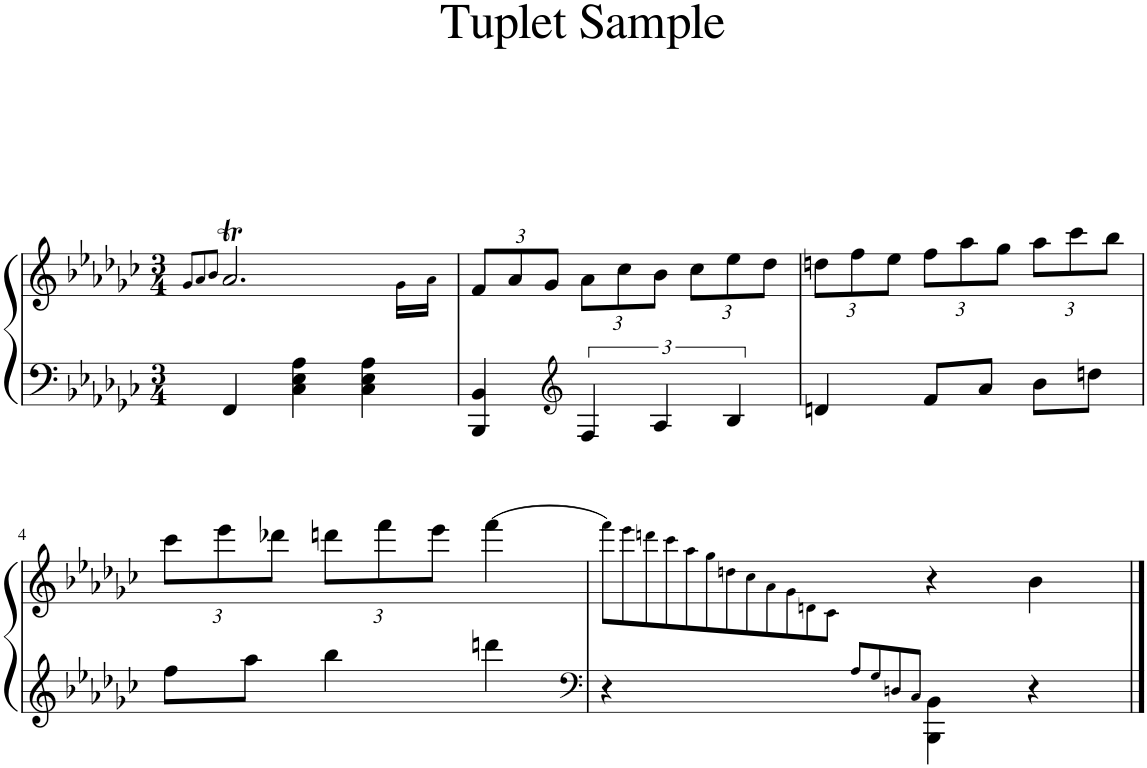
**kern	**kern
*part1	*part1
*staff2	*staff1
*I"Piano	*
*I'Pno.	*
*clefF4	*clefG2
*k[b-e-a-d-g-c-]	*k[b-e-a-d-g-c-]
*M3/4	*M3/4
=1	=1
.	8qg-/L
.	8qa-/
.	8qb-/J
*	*^
4FF/	2.a-T/	8ryy
*	*v	*v
4C-\ 4E-\ 4A-\	.
4C-\ 4E-\ 4A-\	.
*	*^
.	.	16g-!\LL
.	.	16a-!\JJ
*	*v	*v
=2	=2
*	*Xbrackettup
4BBB-/ 4BB-/	12f/L
.	12a-/
.	12g-/J
*clefG2	*
6F/	12a-\L
.	12cc-\
6A-/	12b-\J
.	12cc-\L
6B-/	12ee-\
.	12dd-\J
=3	=3
4dn/	12ddn\L
.	12ff\
.	12ee-\J
8f/L	12ff\L
.	12aa-\
8a-/J	.
.	12gg-\J
8b-\L	12aa-\L
.	12ccc-\
8ddn\J	.
.	12bb-\J
!!LO:LB:g=z
=4	=4
8ff\L	12ccc-\L
.	12eee-\
8aa-\J	.
.	12ddd-X\J
4bb-\	12dddn\L
.	12fff\
.	12eee-\J
4dddn\	(4fff\
=5	=5
*clefF4	*
*^	*
*	*	*Xtuplet
8.ryy	4r	96.fff!\L)
.	.	96.eee-!\
.	.	96.dddn!\
.	.	96.ccc-!\
.	.	96.aa-!\
.	.	96.gg-!\
.	.	96.ddn!\
.	.	96.cc-!\
.	.	96.a-!\
.	.	96.g-!\
.	.	96.dn!\
.	.	96.c-!\J
96.A-!/L	.	16ryy
96.G-!/	.	.
96.Dn!/	.	.
96.C-!/J	.	.
2ryy	4BBB-\ 4BB-\	4r
.	4r	4b-\
*v	*v	*
==	==
*-	*-
